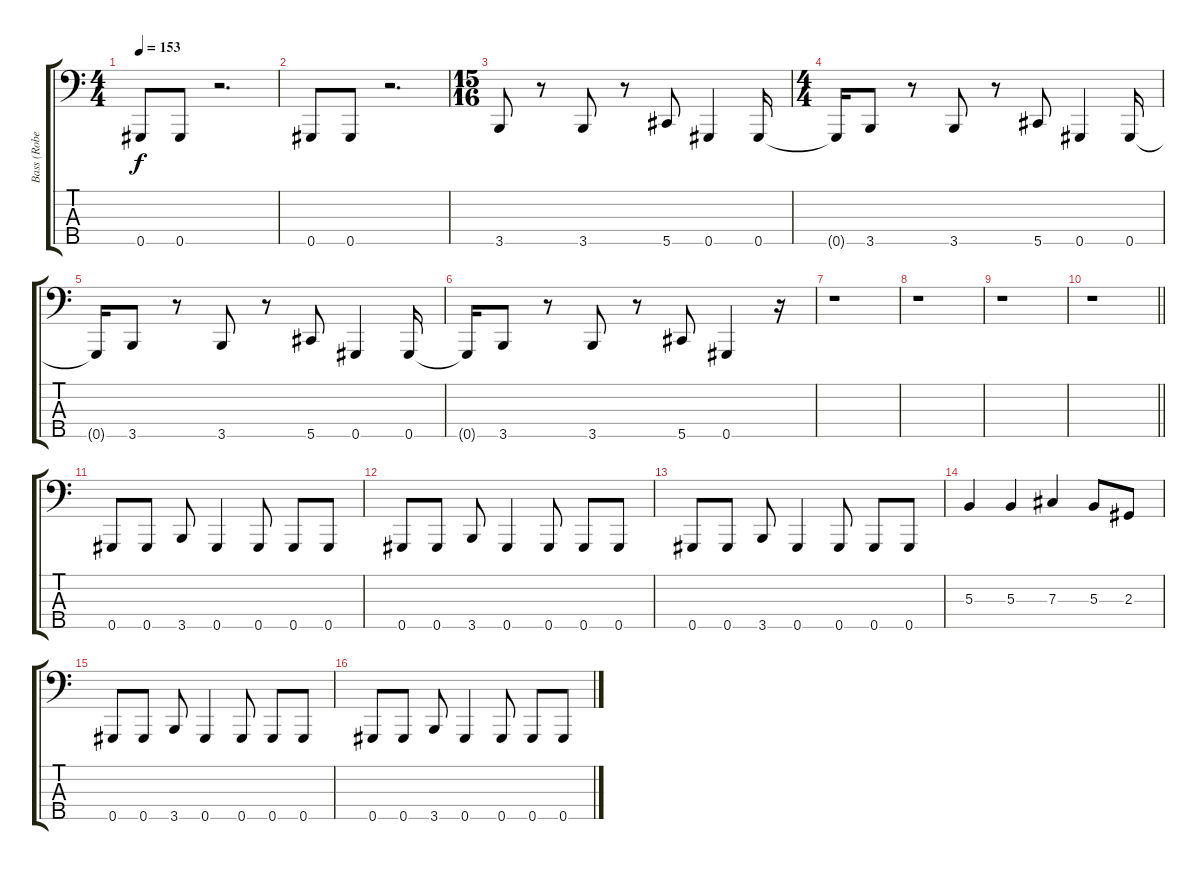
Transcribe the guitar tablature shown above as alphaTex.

\track ("Bass (Robert Trujillo)" "Bass (Robe") {instrument electricbassfinger}
\staff {score tabs}
\tuning (E2 B1 Gb1 B0 Ab0) {hide}
\ts (4 4)
\tempo 153
\clef f4
\ks c
0.5.8{dy f} 0.5.8 r.2{d} |
0.5.8 0.5.8 r.2{d} |
\ts (15 16)
3.5.8 r.8 3.5.8 r.8 5.5.8 0.5.4 0.5.16 |
\ts (4 4)
0.5{t}.16 3.5.8 r.8 3.5.8 r.8 5.5.8 0.5.4 0.5.16 |
0.5{t}.16 3.5.8 r.8 3.5.8 r.8 5.5.8 0.5.4 0.5.16 |
0.5{t}.16 3.5.8 r.8 3.5.8 r.8 5.5.8 0.5.4 r.16 |
r.1 |
r.1 |
r.1 |
\barLineRight lightlight
r.1 |
0.5.8 0.5.8 3.5.8 0.5.4 0.5.8 0.5.8 0.5.8 |
0.5.8 0.5.8 3.5.8 0.5.4 0.5.8 0.5.8 0.5.8 |
0.5.8 0.5.8 3.5.8 0.5.4 0.5.8 0.5.8 0.5.8 |
5.3.4 5.3.4 7.3.4 5.3.8 2.3.8 |
0.5.8 0.5.8 3.5.8 0.5.4 0.5.8 0.5.8 0.5.8 |
0.5.8 0.5.8 3.5.8 0.5.4 0.5.8 0.5.8 0.5.8
